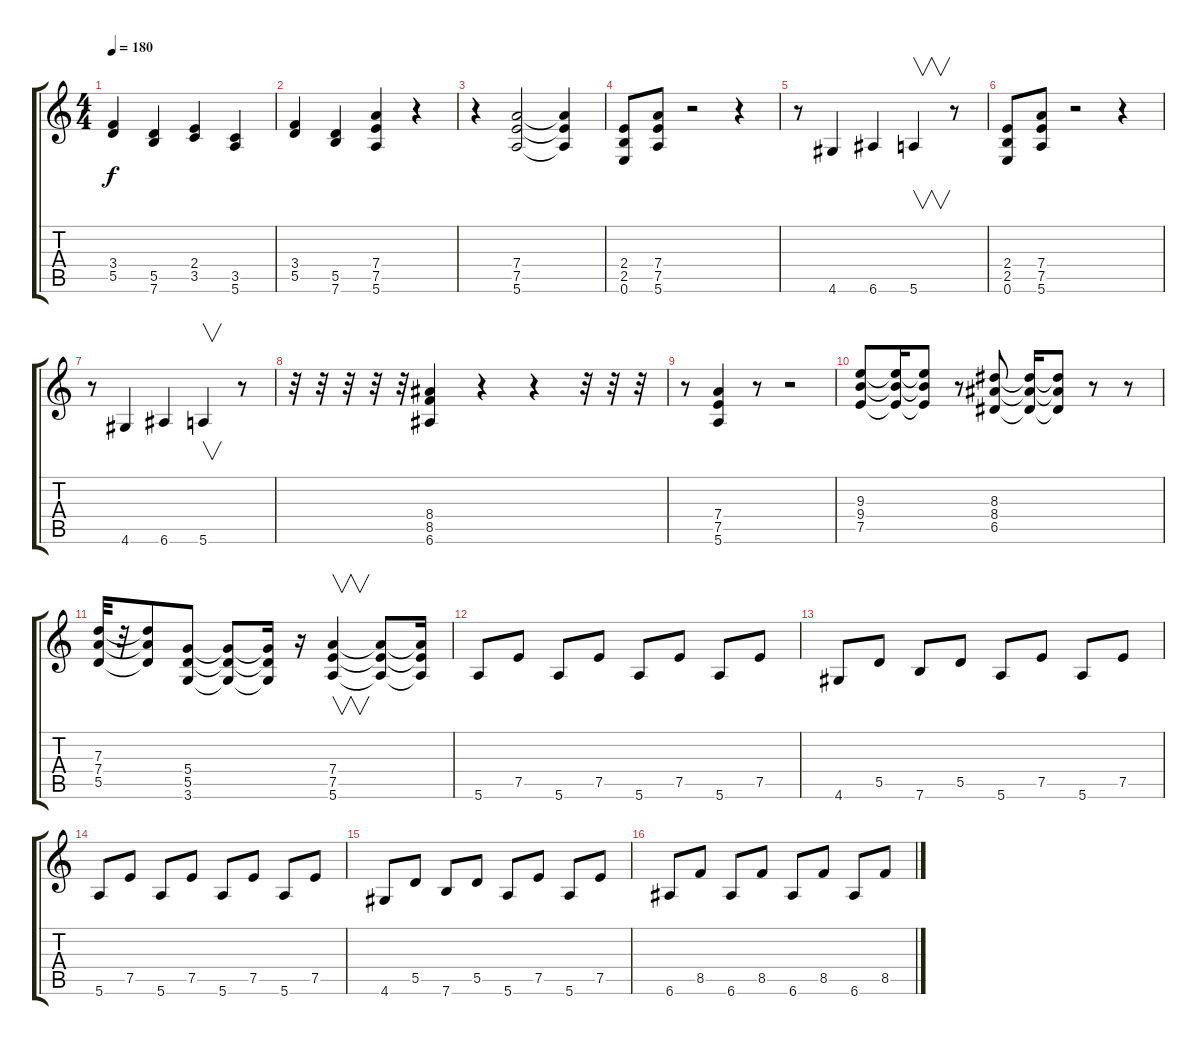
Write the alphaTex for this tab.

\track "" {instrument overdrivenguitar}
\staff {score tabs}
\tuning (E4 B3 G3 D3 A2 E2) {hide}
\ts (4 4)
\tempo 180
\clef g2
\ks c
(3.4 5.5).4{dy f} (5.5 7.6).4 (2.4 3.5).4 (3.5 5.6).4 |
(3.4 5.5).4 (5.5 7.6).4 (7.4 7.5 5.6).4 r.4 |
r.4 (7.4 7.5 5.6).2 (7.4{t} 7.5{t} 5.6{t}).4 |
(2.4 2.5 0.6).8 (7.4 7.5 5.6).8 r.2 r.4 |
r.8 4.6.4 6.6.4 5.6.4{v} r.8 |
(2.4 2.5 0.6).8 (7.4 7.5 5.6).8 r.2 r.4 |
r.8 4.6.4 6.6.4 5.6.4{v} r.8 |
r.32 r.32 r.32 r.32 r.32 (8.4 8.5 6.6).4 r.4 r.4 r.32 r.32 r.32 |
r.8 (7.4 7.5 5.6).4 r.8 r.2 |
(9.3 9.4 7.5).8 (9.3{t} 9.4{t} 7.5{t}).16 (9.3{t} 9.4{t} 7.5{t}).8 r.8 (8.3 8.4 6.5).8 (8.3{t} 8.4{t} 6.5{t}).16 (8.3{t} 8.4{t} 6.5{t}).8 r.8 r.8 |
(7.3 7.4 5.5).32 r.32 (7.3{t} 7.4{t} 5.5{t}).8 (5.4 5.5 3.6).8 (5.4{t} 5.5{t} 3.6{t}).8 (5.4{t} 5.5{t} 3.6{t}).16 r.16 (7.4 7.5 5.6).4{v} (7.4{t} 7.5{t} 5.6{t}).8 (7.4{t} 7.5{t} 5.6{t}).16 |
5.6.8 7.5.8 5.6.8 7.5.8 5.6.8 7.5.8 5.6.8 7.5.8 |
4.6.8 5.5.8 7.6.8 5.5.8 5.6.8 7.5.8 5.6.8 7.5.8 |
5.6.8 7.5.8 5.6.8 7.5.8 5.6.8 7.5.8 5.6.8 7.5.8 |
4.6.8 5.5.8 7.6.8 5.5.8 5.6.8 7.5.8 5.6.8 7.5.8 |
6.6.8 8.5.8 6.6.8 8.5.8 6.6.8 8.5.8 6.6.8 8.5.8
